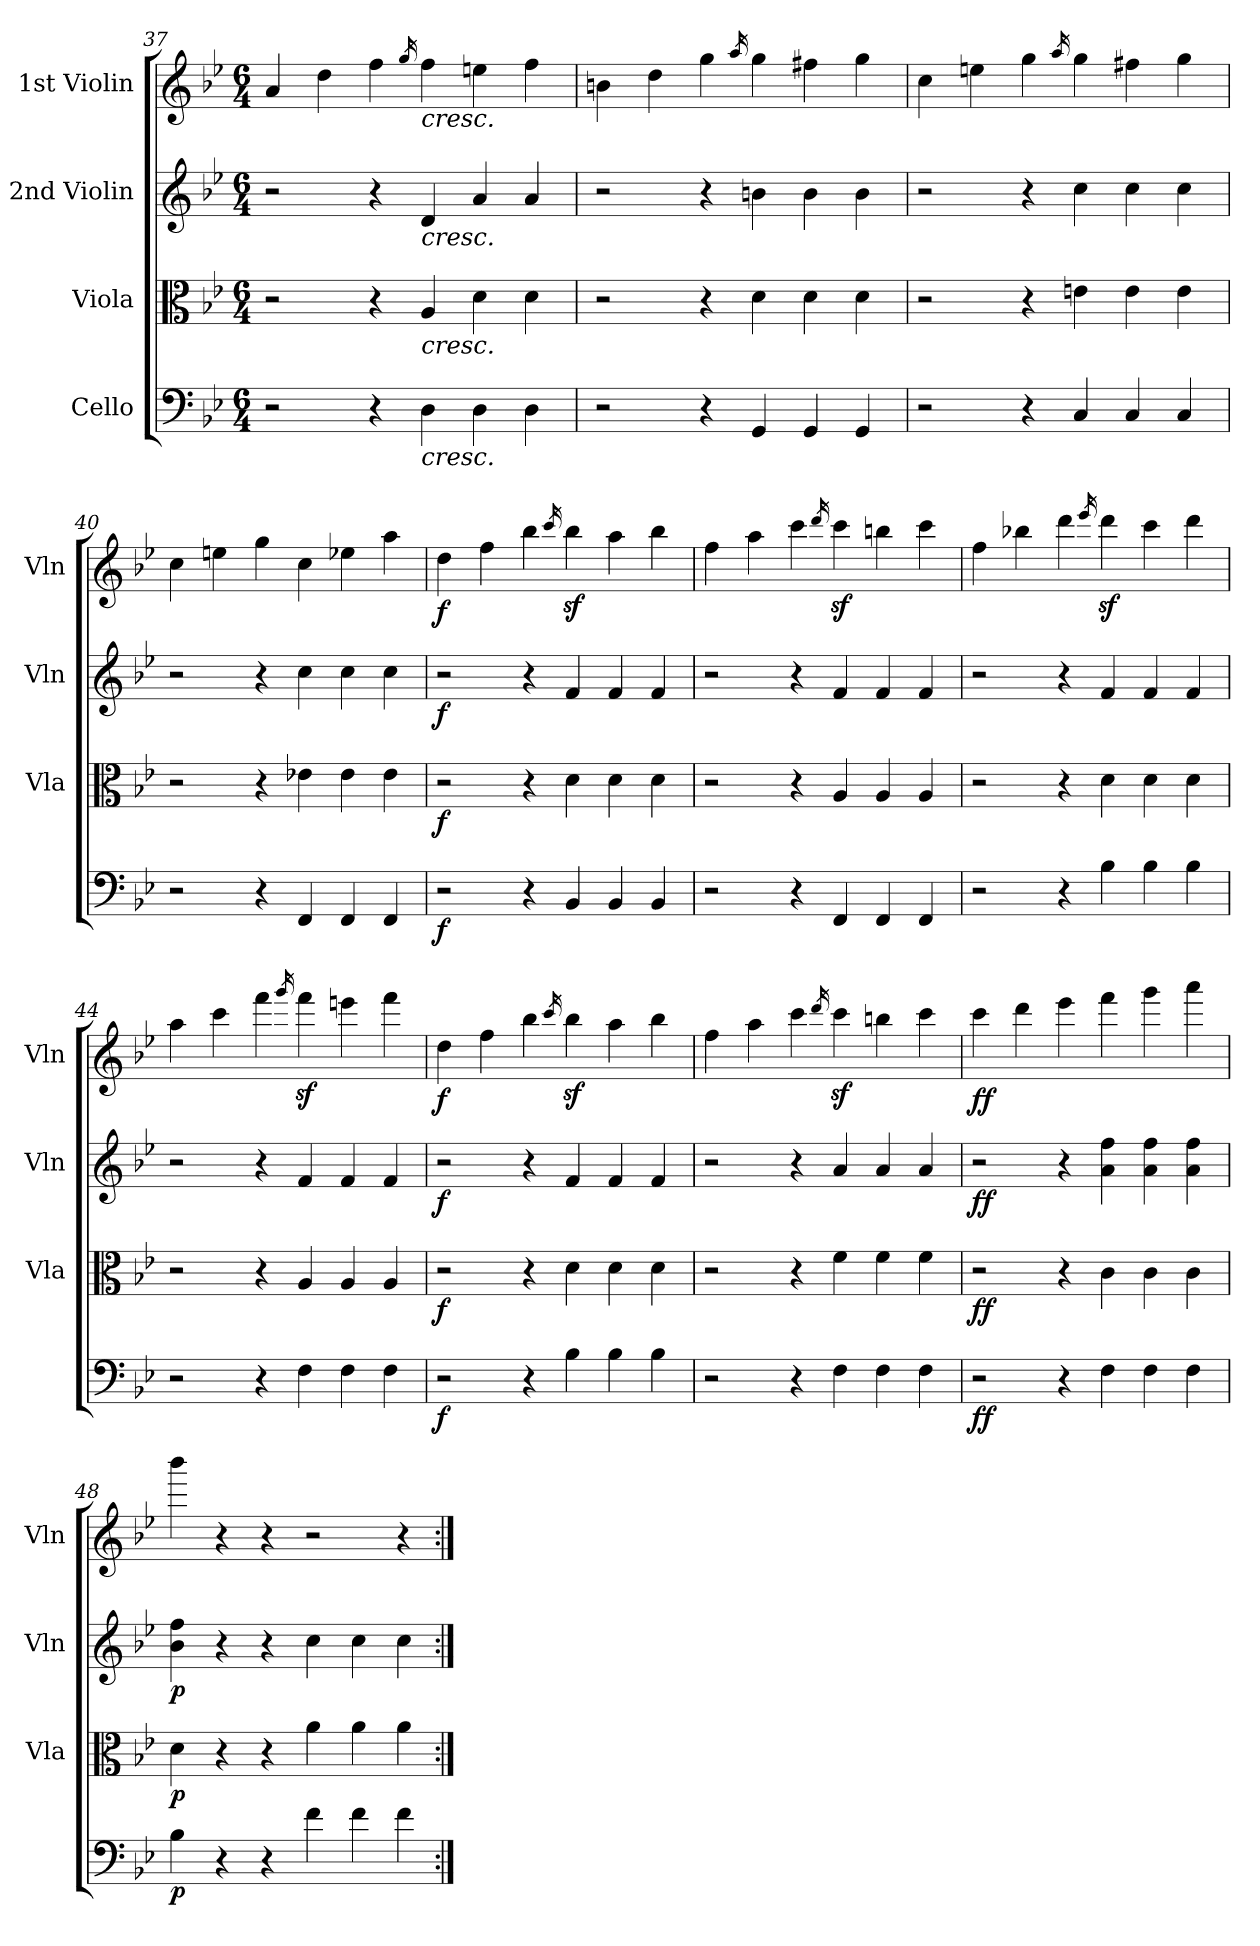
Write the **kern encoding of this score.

**kern	**dynam	**kern	**dynam	**kern	**dynam	**kern	**dynam
*part4	*part4	*part3	*part3	*part2	*part2	*part1	*part1
*staff4	*staff4	*staff3	*staff3	*staff2	*staff2	*staff1	*staff1
*I"Cello	*	*I"Viola	*	*I"2nd Violin	*	*I"1st Violin	*
*	*	*I'Vla	*	*I'Vln	*	*I'Vln	*
*clefF4	*	*clefC3	*	*clefG2	*	*clefG2	*
*k[b-e-]	*	*k[b-e-]	*	*k[b-e-]	*	*k[b-e-]	*
*g:	*	*g:	*	*g:	*	*g:	*
*M6/4	*	*M6/4	*	*M6/4	*	*M6/4	*
=37	=37	=37	=37	=37	=37	=37	=37
2r	.	2r	.	2r	.	4a/	.
.	.	.	.	.	.	4dd\	.
4r	.	4r	.	4r	.	4ff\	.
.	.	.	.	.	.	16qgg/	.
!	!	!	!	!	!	!LO:TX:b:i:t=cresc.	!
!	!	!	!	!LO:TX:b:i:t=cresc.	!	!	!
!	!	!LO:TX:b:i:t=cresc.	!	!	!	!	!
!LO:TX:b:i:t=cresc.	!	!	!	!	!	!	!
4D\	.	4A/	.	4d/	.	4ff\	.
4D\	.	4d\	.	4a/	.	4een\	.
4D\	.	4d\	.	4a/	.	4ff\	.
=38	=38	=38	=38	=38	=38	=38	=38
2r	.	2r	.	2r	.	4bn\	.
.	.	.	.	.	.	4dd\	.
4r	.	4r	.	4r	.	4gg\	.
.	.	.	.	.	.	16qaa/	.
4GG/	.	4d\	.	4bn\	.	4gg\	.
4GG/	.	4d\	.	4b\	.	4ff#X\	.
4GG/	.	4d\	.	4b\	.	4gg\	.
=39	=39	=39	=39	=39	=39	=39	=39
2r	.	2r	.	2r	.	4cc\	.
.	.	.	.	.	.	4een\	.
4r	.	4r	.	4r	.	4gg\	.
.	.	.	.	.	.	16qaa/	.
4C/	.	4en\	.	4cc\	.	4gg\	.
4C/	.	4e\	.	4cc\	.	4ff#X\	.
4C/	.	4e\	.	4cc\	.	4gg\	.
!!LO:LB:g=z
=40	=40	=40	=40	=40	=40	=40	=40
2r	.	2r	.	2r	.	4cc\	.
.	.	.	.	.	.	4een\	.
4r	.	4r	.	4r	.	4gg\	.
4FF/	.	4e-X\	.	4cc\	.	4cc\	.
4FF/	.	4e-\	.	4cc\	.	4ee-X\	.
4FF/	.	4e-\	.	4cc\	.	4aa\	.
=41	=41	=41	=41	=41	=41	=41	=41
!	!LO:DY:b	!	!LO:DY:b	!	!LO:DY:b	!	!LO:DY:b
2r	f	2r	f	2r	f	4dd\	f
.	.	.	.	.	.	4ff\	.
4r	.	4r	.	4r	.	4bb-\	.
.	.	.	.	.	.	16qccc/	.
4BB-/	.	4d\	.	4f/	.	4bb-z<\	.
4BB-/	.	4d\	.	4f/	.	4aa\	.
4BB-/	.	4d\	.	4f/	.	4bb-\	.
!!LO:PB:g=z
=42	=42	=42	=42	=42	=42	=42	=42
2r	.	2r	.	2r	.	4ff\	.
.	.	.	.	.	.	4aa\	.
4r	.	4r	.	4r	.	4ccc\	.
.	.	.	.	.	.	16qddd/	.
4FF/	.	4A/	.	4f/	.	4cccz<\	.
4FF/	.	4A/	.	4f/	.	4bbn\	.
4FF/	.	4A/	.	4f/	.	4ccc\	.
=43	=43	=43	=43	=43	=43	=43	=43
2r	.	2r	.	2r	.	4ff\	.
.	.	.	.	.	.	4bb-X\	.
4r	.	4r	.	4r	.	4ddd\	.
.	.	.	.	.	.	16qeee-/	.
4B-\	.	4d\	.	4f/	.	4dddz<\	.
4B-\	.	4d\	.	4f/	.	4ccc\	.
4B-\	.	4d\	.	4f/	.	4ddd\	.
=44	=44	=44	=44	=44	=44	=44	=44
2r	.	2r	.	2r	.	4aa\	.
.	.	.	.	.	.	4ccc\	.
4r	.	4r	.	4r	.	4fff\	.
.	.	.	.	.	.	16qggg/	.
4F\	.	4A/	.	4f/	.	4fffz<\	.
4F\	.	4A/	.	4f/	.	4eeen\	.
4F\	.	4A/	.	4f/	.	4fff\	.
=45	=45	=45	=45	=45	=45	=45	=45
!	!LO:DY:b	!	!LO:DY:b	!	!LO:DY:b	!	!LO:DY:b
2r	f	2r	f	2r	f	4dd\	f
.	.	.	.	.	.	4ff\	.
4r	.	4r	.	4r	.	4bb-\	.
.	.	.	.	.	.	16qccc/	.
4B-\	.	4d\	.	4f/	.	4bb-z<\	.
4B-\	.	4d\	.	4f/	.	4aa\	.
4B-\	.	4d\	.	4f/	.	4bb-\	.
!!LO:LB:g=z
=46	=46	=46	=46	=46	=46	=46	=46
2r	.	2r	.	2r	.	4ff\	.
.	.	.	.	.	.	4aa\	.
4r	.	4r	.	4r	.	4ccc\	.
.	.	.	.	.	.	16qddd/	.
4F\	.	4f\	.	4a/	.	4cccz<\	.
4F\	.	4f\	.	4a/	.	4bbn\	.
4F\	.	4f\	.	4a/	.	4ccc\	.
=47	=47	=47	=47	=47	=47	=47	=47
!	!LO:DY:b	!	!LO:DY:b	!	!LO:DY:b	!	!LO:DY:b
2r	ff	2r	ff	2r	ff	4ccc\	ff
.	.	.	.	.	.	4ddd\	.
4r	.	4r	.	4r	.	4eee-\	.
4F\	.	4c\	.	4a\ 4ff\	.	4fff\	.
4F\	.	4c\	.	4a\ 4ff\	.	4ggg\	.
4F\	.	4c\	.	4a\ 4ff\	.	4aaa\	.
=48	=48	=48	=48	=48	=48	=48	=48
!	!LO:DY:b	!	!LO:DY:b	!	!LO:DY:b	!	!
4B-\	p	4d\	p	4b-\ 4ff\	p	4bbb-\	.
4r	.	4r	.	4r	.	4r	.
4r	.	4r	.	4r	.	4r	.
4f\	.	4a\	.	4cc\	.	2r	.
4f\	.	4a\	.	4cc\	.	.	.
4f\	.	4a\	.	4cc\	.	4r	.
=:|!	=:|!	=:|!	=:|!	=:|!	=:|!	=:|!	=:|!
*-	*-	*-	*-	*-	*-	*-	*-
